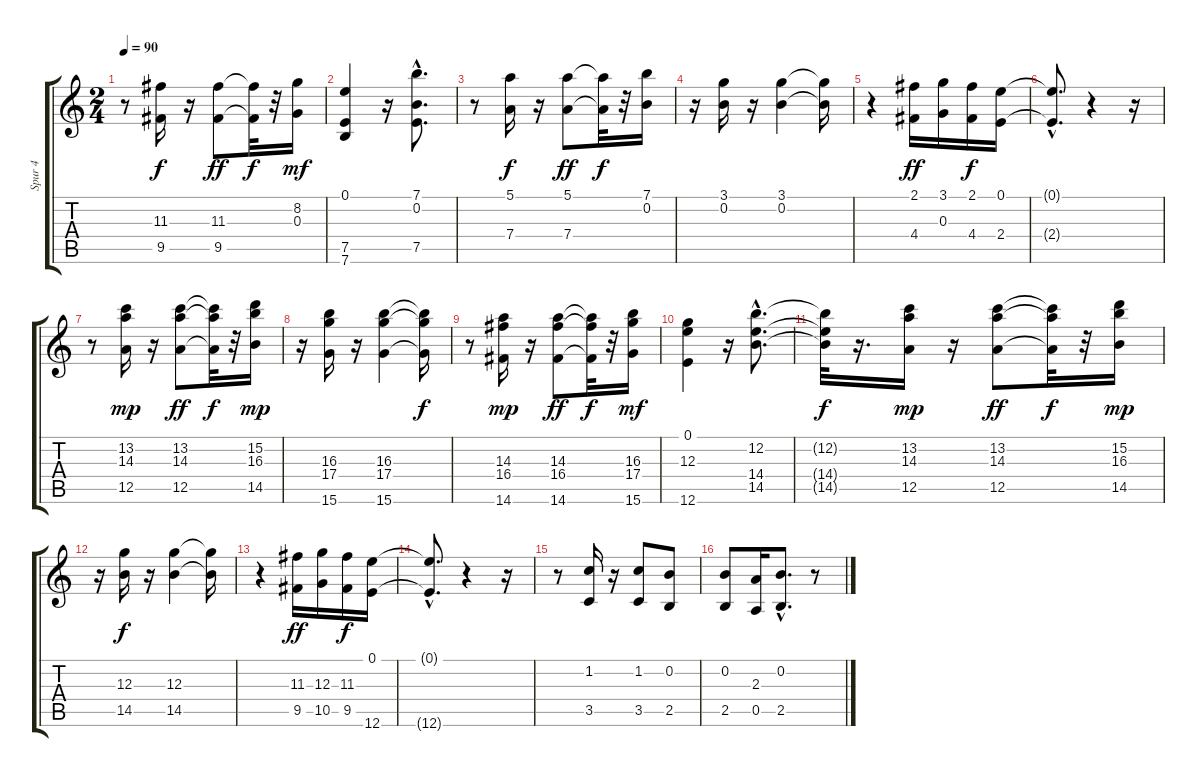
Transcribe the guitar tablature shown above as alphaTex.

\track ("Spur 4" "Spur 4") {instrument acousticguitarsteel}
\staff {score tabs}
\tuning (E4 B3 G3 D3 A2 E2) {hide}
\ts (2 4)
\tempo 90
\clef g2
\ks c
r.8{dy f} (11.3 9.5).16 r.16 (11.3 9.5).8{dy ff} (11.3{t} 9.5{t}).32{dy f} r.32 (8.2 0.3).16{dy mf} |
(0.1 7.5 7.6).4 r.16 (7.1{hac} 0.2{hac} 7.5{hac}).8{d} |
r.8 (5.1 7.4).16{dy f} r.16 (5.1 7.4).8{dy ff} (5.1{t} 7.4{t}).32{dy f} r.32 (7.1 0.2).16 |
r.16 (3.1 0.2).16 r.16 (3.1 0.2).4 (3.1{t} 0.2{t}).16 |
r.4 (2.1 4.4).16{dy ff} (3.1 0.3).16 (2.1 4.4).16{dy f} (0.1 2.4).16 |
(0.1{hac t} 2.4{hac t}).8{d} r.4 r.16 |
r.8 (13.2 14.3 12.5).16{dy mp} r.16 (13.2 14.3 12.5).8{dy ff} (13.2{t} 14.3{t} 12.5{t}).32{dy f} r.32 (15.2 16.3 14.5).16{dy mp} |
r.16 (16.3 17.4 15.6).16 r.16 (16.3 17.4 15.6).4 (16.3{t} 17.4{t} 15.6{t}).16{dy f} |
r.8 (14.3 16.4 14.6).16{dy mp} r.16 (14.3 16.4 14.6).8{dy ff} (14.3{t} 16.4{t} 14.6{t}).32{dy f} r.32 (16.3 17.4 15.6).16{dy mf} |
(0.1 12.3 12.6).4 r.16 (12.2{hac} 14.4{hac} 14.5{hac}).8{d} |
(12.2{t} 14.4{t} 14.5{t}).32{dy f} r.16{d} (13.2 14.3 12.5).16{dy mp} r.16 (13.2 14.3 12.5).8{dy ff} (13.2{t} 14.3{t} 12.5{t}).32{dy f} r.32 (15.2 16.3 14.5).16{dy mp} |
r.16 (12.3 14.5).16{dy f} r.16 (12.3 14.5).4 (12.3{t} 14.5{t}).16 |
r.4 (11.3 9.5).16{dy ff} (12.3 10.5).16 (11.3 9.5).16{dy f} (0.1 12.6).16 |
(0.1{hac t} 12.6{hac t}).8{d} r.4 r.16 |
r.8 (1.2 3.5).16 r.16 (1.2 3.5).8 (0.2 2.5).8 |
(0.2 2.5).8 (2.3 0.5).16 (0.2{hac} 2.5{hac}).8{d} r.8
